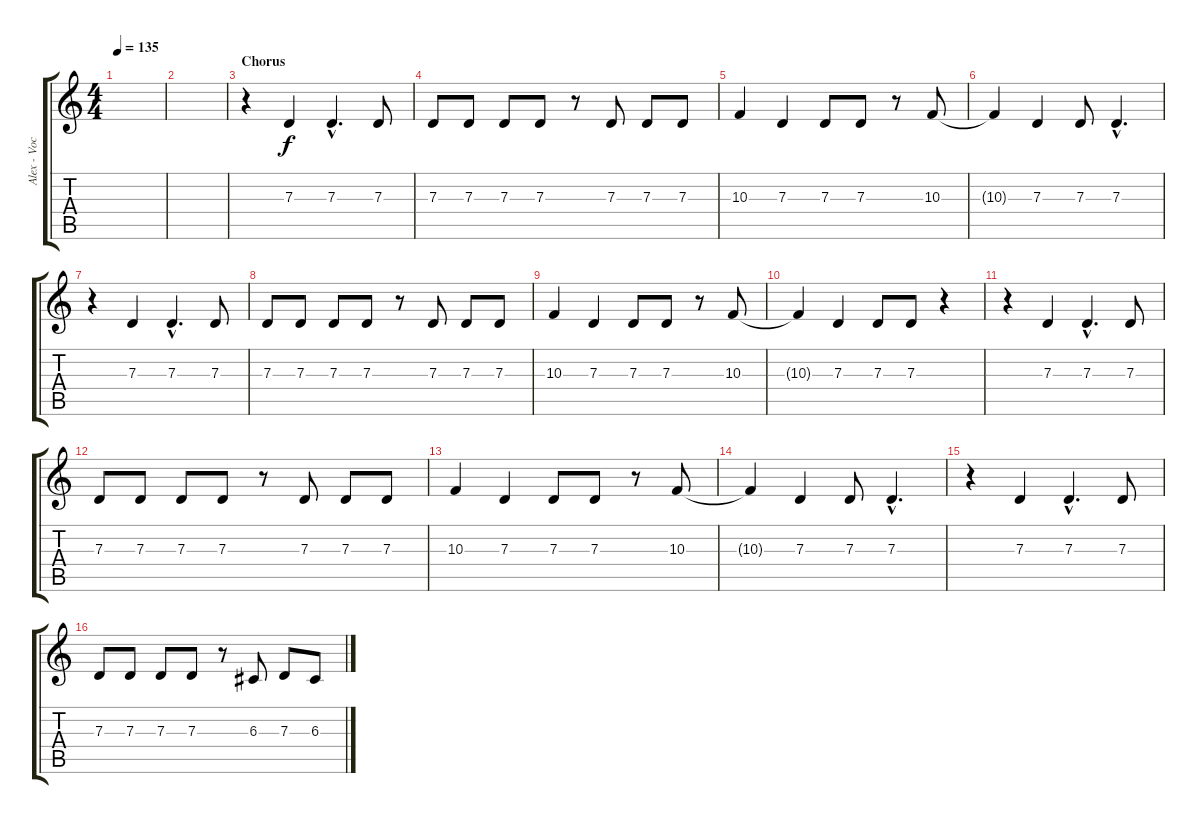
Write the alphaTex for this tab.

\track ("Alex - Vocals" "Alex - Voc") {instrument electricpiano1}
\staff {score tabs}
\tuning (E4 B3 G3 D3 A2 E2) {hide}
\ts (4 4)
\tempo 135
\clef g2
\ks c
|
|
\section ("" "Chorus")
r.4 7.3.4 7.3{hac}.4{d} 7.3.8 |
7.3.8 7.3.8 7.3.8 7.3.8 r.8 7.3.8 7.3.8 7.3.8 |
10.3.4 7.3.4 7.3.8 7.3.8 r.8 10.3.8 |
10.3{t}.4 7.3.4 7.3.8 7.3{hac}.4{d} |
r.4 7.3.4 7.3{hac}.4{d} 7.3.8 |
7.3.8 7.3.8 7.3.8 7.3.8 r.8 7.3.8 7.3.8 7.3.8 |
10.3.4 7.3.4 7.3.8 7.3.8 r.8 10.3.8 |
10.3{t}.4 7.3.4 7.3.8 7.3.8 r.4 |
r.4 7.3.4 7.3{hac}.4{d} 7.3.8 |
7.3.8 7.3.8 7.3.8 7.3.8 r.8 7.3.8 7.3.8 7.3.8 |
10.3.4 7.3.4 7.3.8 7.3.8 r.8 10.3.8 |
10.3{t}.4 7.3.4 7.3.8 7.3{hac}.4{d} |
r.4 7.3.4 7.3{hac}.4{d} 7.3.8 |
7.3.8 7.3.8 7.3.8 7.3.8 r.8 6.3.8 7.3.8 6.3.8
